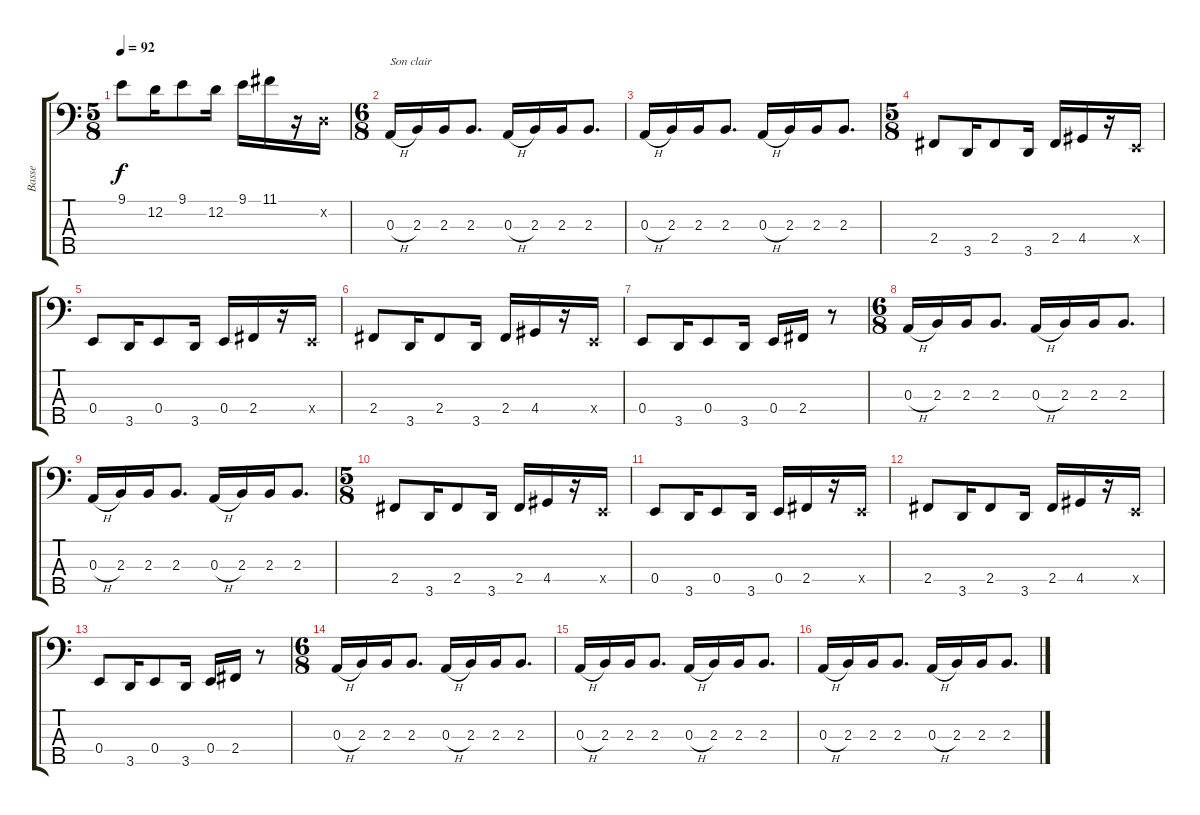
\track ("Basse" "Basse") {instrument acousticguitarnylon}
\staff {score tabs}
\tuning (G2 D2 A1 E1 B0) {hide}
\ts (5 8)
\tempo 92
\clef f4
\ks c
9.1.8{dy f} 12.2.16 9.1.8 12.2.16 9.1.16 11.1.16 r.16 0.2{x}.16 |
\ts (6 8)
0.3{h}.16{txt "Son clair"} 2.3.16 2.3.16 2.3.8{d} 0.3{h}.16 2.3.16 2.3.16 2.3.8{d} |
0.3{h}.16 2.3.16 2.3.16 2.3.8{d} 0.3{h}.16 2.3.16 2.3.16 2.3.8{d} |
\ts (5 8)
2.4.8 3.5.16 2.4.8 3.5.16 2.4.16 4.4.16 r.16 0.4{x}.16 |
0.4.8 3.5.16 0.4.8 3.5.16 0.4.16 2.4.16 r.16 0.4{x}.16 |
2.4.8 3.5.16 2.4.8 3.5.16 2.4.16 4.4.16 r.16 0.4{x}.16 |
0.4.8 3.5.16 0.4.8 3.5.16 0.4.16 2.4.16 r.8 |
\ts (6 8)
0.3{h}.16 2.3.16 2.3.16 2.3.8{d} 0.3{h}.16 2.3.16 2.3.16 2.3.8{d} |
0.3{h}.16 2.3.16 2.3.16 2.3.8{d} 0.3{h}.16 2.3.16 2.3.16 2.3.8{d} |
\ts (5 8)
2.4.8 3.5.16 2.4.8 3.5.16 2.4.16 4.4.16 r.16 0.4{x}.16 |
0.4.8 3.5.16 0.4.8 3.5.16 0.4.16 2.4.16 r.16 0.4{x}.16 |
2.4.8 3.5.16 2.4.8 3.5.16 2.4.16 4.4.16 r.16 0.4{x}.16 |
0.4.8 3.5.16 0.4.8 3.5.16 0.4.16 2.4.16 r.8 |
\ts (6 8)
0.3{h}.16 2.3.16 2.3.16 2.3.8{d} 0.3{h}.16 2.3.16 2.3.16 2.3.8{d} |
0.3{h}.16 2.3.16 2.3.16 2.3.8{d} 0.3{h}.16 2.3.16 2.3.16 2.3.8{d} |
0.3{h}.16 2.3.16 2.3.16 2.3.8{d} 0.3{h}.16 2.3.16 2.3.16 2.3.8{d}
